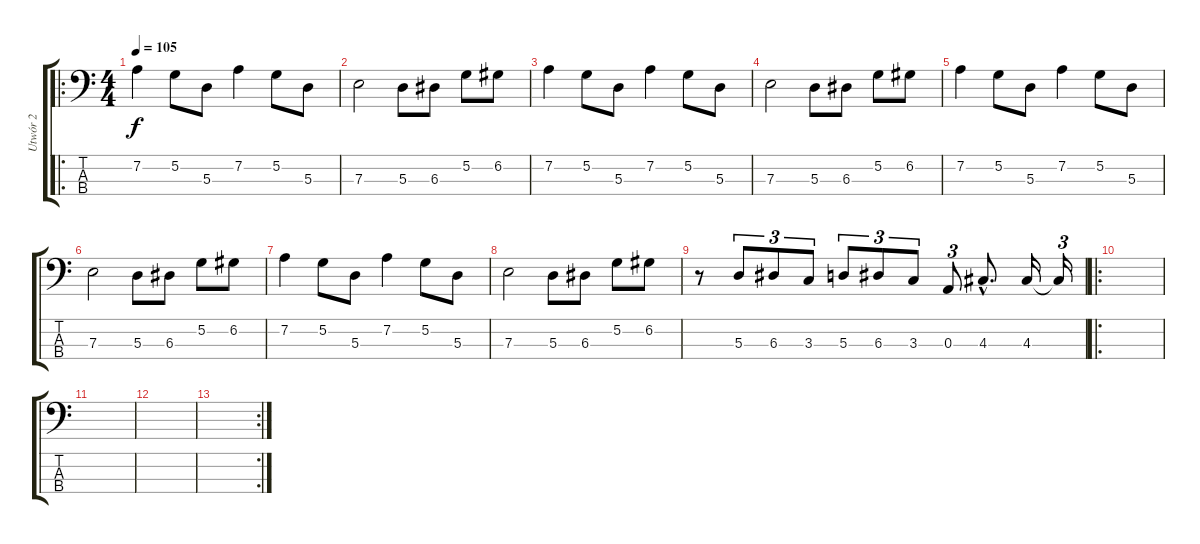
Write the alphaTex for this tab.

\track ("Utwór 2" "Utwór 2") {instrument electricbasspick}
\staff {score tabs}
\tuning (G2 D2 A1 E1) {hide}
\ro
\ts (4 4)
\tempo 105
\clef f4
\ks c
7.2.4{dy f} 5.2.8 5.3.8 7.2.4 5.2.8 5.3.8 |
7.3.2 5.3.8 6.3.8 5.2.8 6.2.8 |
7.2.4 5.2.8 5.3.8 7.2.4 5.2.8 5.3.8 |
7.3.2 5.3.8 6.3.8 5.2.8 6.2.8 |
7.2.4 5.2.8 5.3.8 7.2.4 5.2.8 5.3.8 |
7.3.2 5.3.8 6.3.8 5.2.8 6.2.8 |
7.2.4 5.2.8 5.3.8 7.2.4 5.2.8 5.3.8 |
7.3.2 5.3.8 6.3.8 5.2.8 6.2.8 |
r.8 5.3.8{tu (3 2)} 6.3.8{tu (3 2)} 3.3.8{tu (3 2)} 5.3.8{tu (3 2)} 6.3.8{tu (3 2)} 3.3.8{tu (3 2)} 0.3.8{tu (3 2)} 4.3{hac}.8{d} 4.3.16 4.3{t}.16{tu (3 2)} |
\ro
|
|
|
\rc 2
